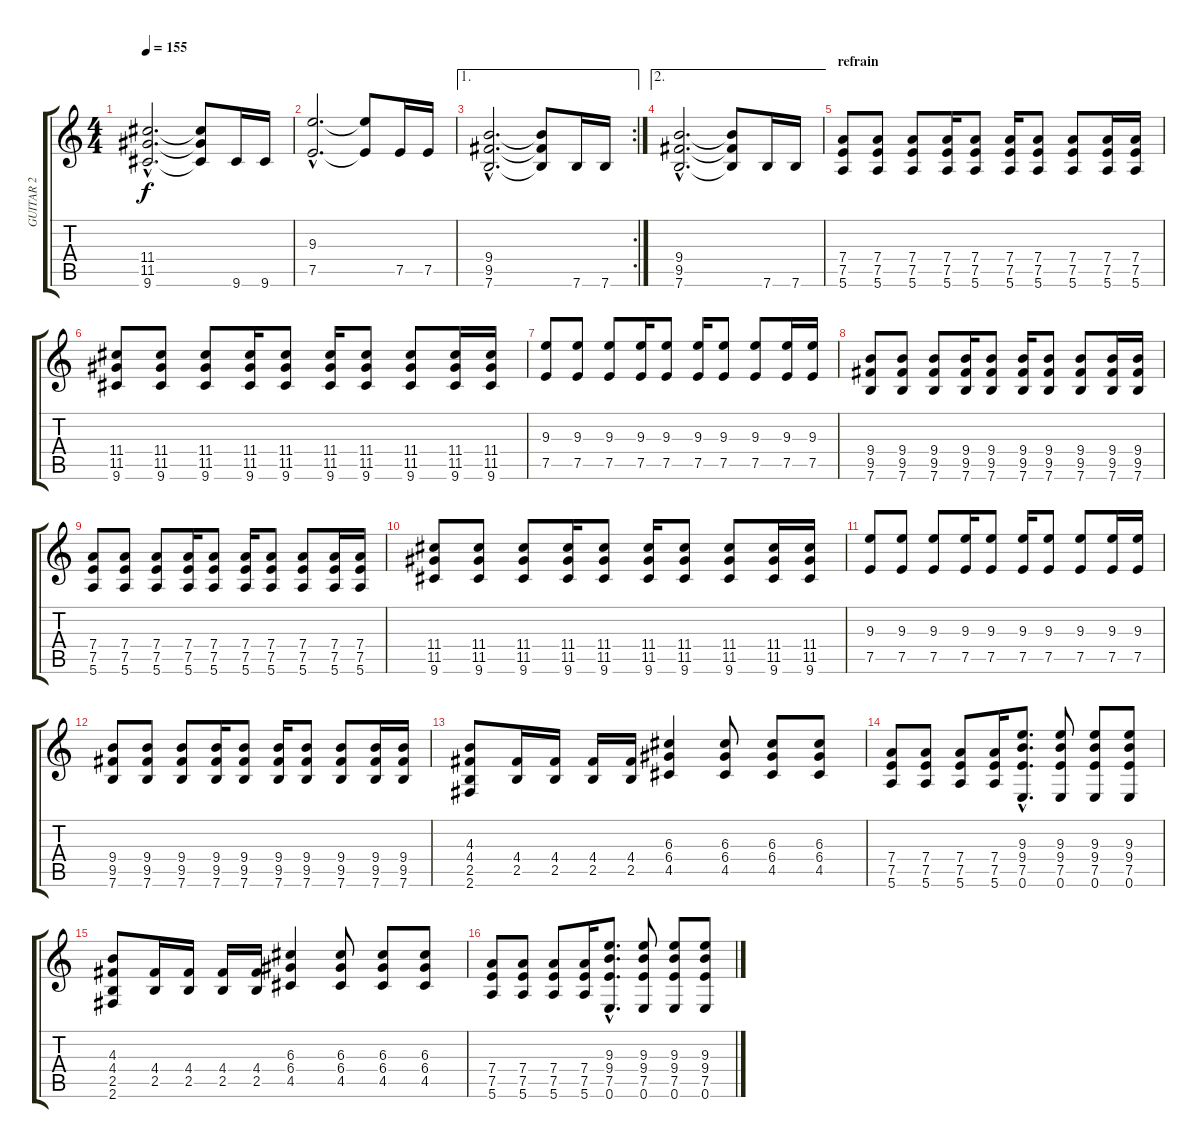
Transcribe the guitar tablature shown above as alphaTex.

\track ("GUITAR 2" "GUITAR 2") {instrument distortionguitar}
\staff {score tabs}
\tuning (E4 B3 G3 D3 A2 E2) {hide}
\ts (4 4)
\tempo 155
\clef g2
\ks c
(11.4{hac} 11.5{hac} 9.6{hac}).2{d dy f} (11.4{t} 11.5{t} 9.6{t}).8 9.6.16 9.6.16 |
(9.3{hac} 7.5{hac}).2{d} (9.3{t} 7.5{t}).8 7.5.16 7.5.16 |
\ae 1
\rc 2
(9.4{hac} 9.5{hac} 7.6{hac}).2{d} (9.4{t} 9.5{t} 7.6{t}).8 7.6.16 7.6.16 |
\ae 2
(9.4{hac} 9.5{hac} 7.6{hac}).2{d} (9.4{t} 9.5{t} 7.6{t}).8 7.6.16 7.6.16 |
\section ("" "refrain")
(7.4 7.5 5.6).8 (7.4 7.5 5.6).8 (7.4 7.5 5.6).8 (7.4 7.5 5.6).16 (7.4 7.5 5.6).8 (7.4 7.5 5.6).16 (7.4 7.5 5.6).8 (7.4 7.5 5.6).8 (7.4 7.5 5.6).16 (7.4 7.5 5.6).16 |
(11.4 11.5 9.6).8 (11.4 11.5 9.6).8 (11.4 11.5 9.6).8 (11.4 11.5 9.6).16 (11.4 11.5 9.6).8 (11.4 11.5 9.6).16 (11.4 11.5 9.6).8 (11.4 11.5 9.6).8 (11.4 11.5 9.6).16 (11.4 11.5 9.6).16 |
(9.3 7.5).8 (9.3 7.5).8 (9.3 7.5).8 (9.3 7.5).16 (9.3 7.5).8 (9.3 7.5).16 (9.3 7.5).8 (9.3 7.5).8 (9.3 7.5).16 (9.3 7.5).16 |
(9.4 9.5 7.6).8 (9.4 9.5 7.6).8 (9.4 9.5 7.6).8 (9.4 9.5 7.6).16 (9.4 9.5 7.6).8 (9.4 9.5 7.6).16 (9.4 9.5 7.6).8 (9.4 9.5 7.6).8 (9.4 9.5 7.6).16 (9.4 9.5 7.6).16 |
(7.4 7.5 5.6).8 (7.4 7.5 5.6).8 (7.4 7.5 5.6).8 (7.4 7.5 5.6).16 (7.4 7.5 5.6).8 (7.4 7.5 5.6).16 (7.4 7.5 5.6).8 (7.4 7.5 5.6).8 (7.4 7.5 5.6).16 (7.4 7.5 5.6).16 |
(11.4 11.5 9.6).8 (11.4 11.5 9.6).8 (11.4 11.5 9.6).8 (11.4 11.5 9.6).16 (11.4 11.5 9.6).8 (11.4 11.5 9.6).16 (11.4 11.5 9.6).8 (11.4 11.5 9.6).8 (11.4 11.5 9.6).16 (11.4 11.5 9.6).16 |
(9.3 7.5).8 (9.3 7.5).8 (9.3 7.5).8 (9.3 7.5).16 (9.3 7.5).8 (9.3 7.5).16 (9.3 7.5).8 (9.3 7.5).8 (9.3 7.5).16 (9.3 7.5).16 |
(9.4 9.5 7.6).8 (9.4 9.5 7.6).8 (9.4 9.5 7.6).8 (9.4 9.5 7.6).16 (9.4 9.5 7.6).8 (9.4 9.5 7.6).16 (9.4 9.5 7.6).8 (9.4 9.5 7.6).8 (9.4 9.5 7.6).16 (9.4 9.5 7.6).16 |
\section ("" "")
(4.3 4.4 2.5 2.6).8 (4.4 2.5).16 (4.4 2.5).16 (4.4 2.5).16 (4.4 2.5).16 (6.3 6.4 4.5).4 (6.3 6.4 4.5).8 (6.3 6.4 4.5).8 (6.3 6.4 4.5).8 |
(7.4 7.5 5.6).8 (7.4 7.5 5.6).8 (7.4 7.5 5.6).8 (7.4 7.5 5.6).16 (9.3{hac} 9.4{hac} 7.5{hac} 0.6{hac}).8{d} (9.3 9.4 7.5 0.6).8 (9.3 9.4 7.5 0.6).8 (9.3 9.4 7.5 0.6).8 |
(4.3 4.4 2.5 2.6).8 (4.4 2.5).16 (4.4 2.5).16 (4.4 2.5).16 (4.4 2.5).16 (6.3 6.4 4.5).4 (6.3 6.4 4.5).8 (6.3 6.4 4.5).8 (6.3 6.4 4.5).8 |
(7.4 7.5 5.6).8 (7.4 7.5 5.6).8 (7.4 7.5 5.6).8 (7.4 7.5 5.6).16 (9.3{hac} 9.4{hac} 7.5{hac} 0.6{hac}).8{d} (9.3 9.4 7.5 0.6).8 (9.3 9.4 7.5 0.6).8 (9.3 9.4 7.5 0.6).8
